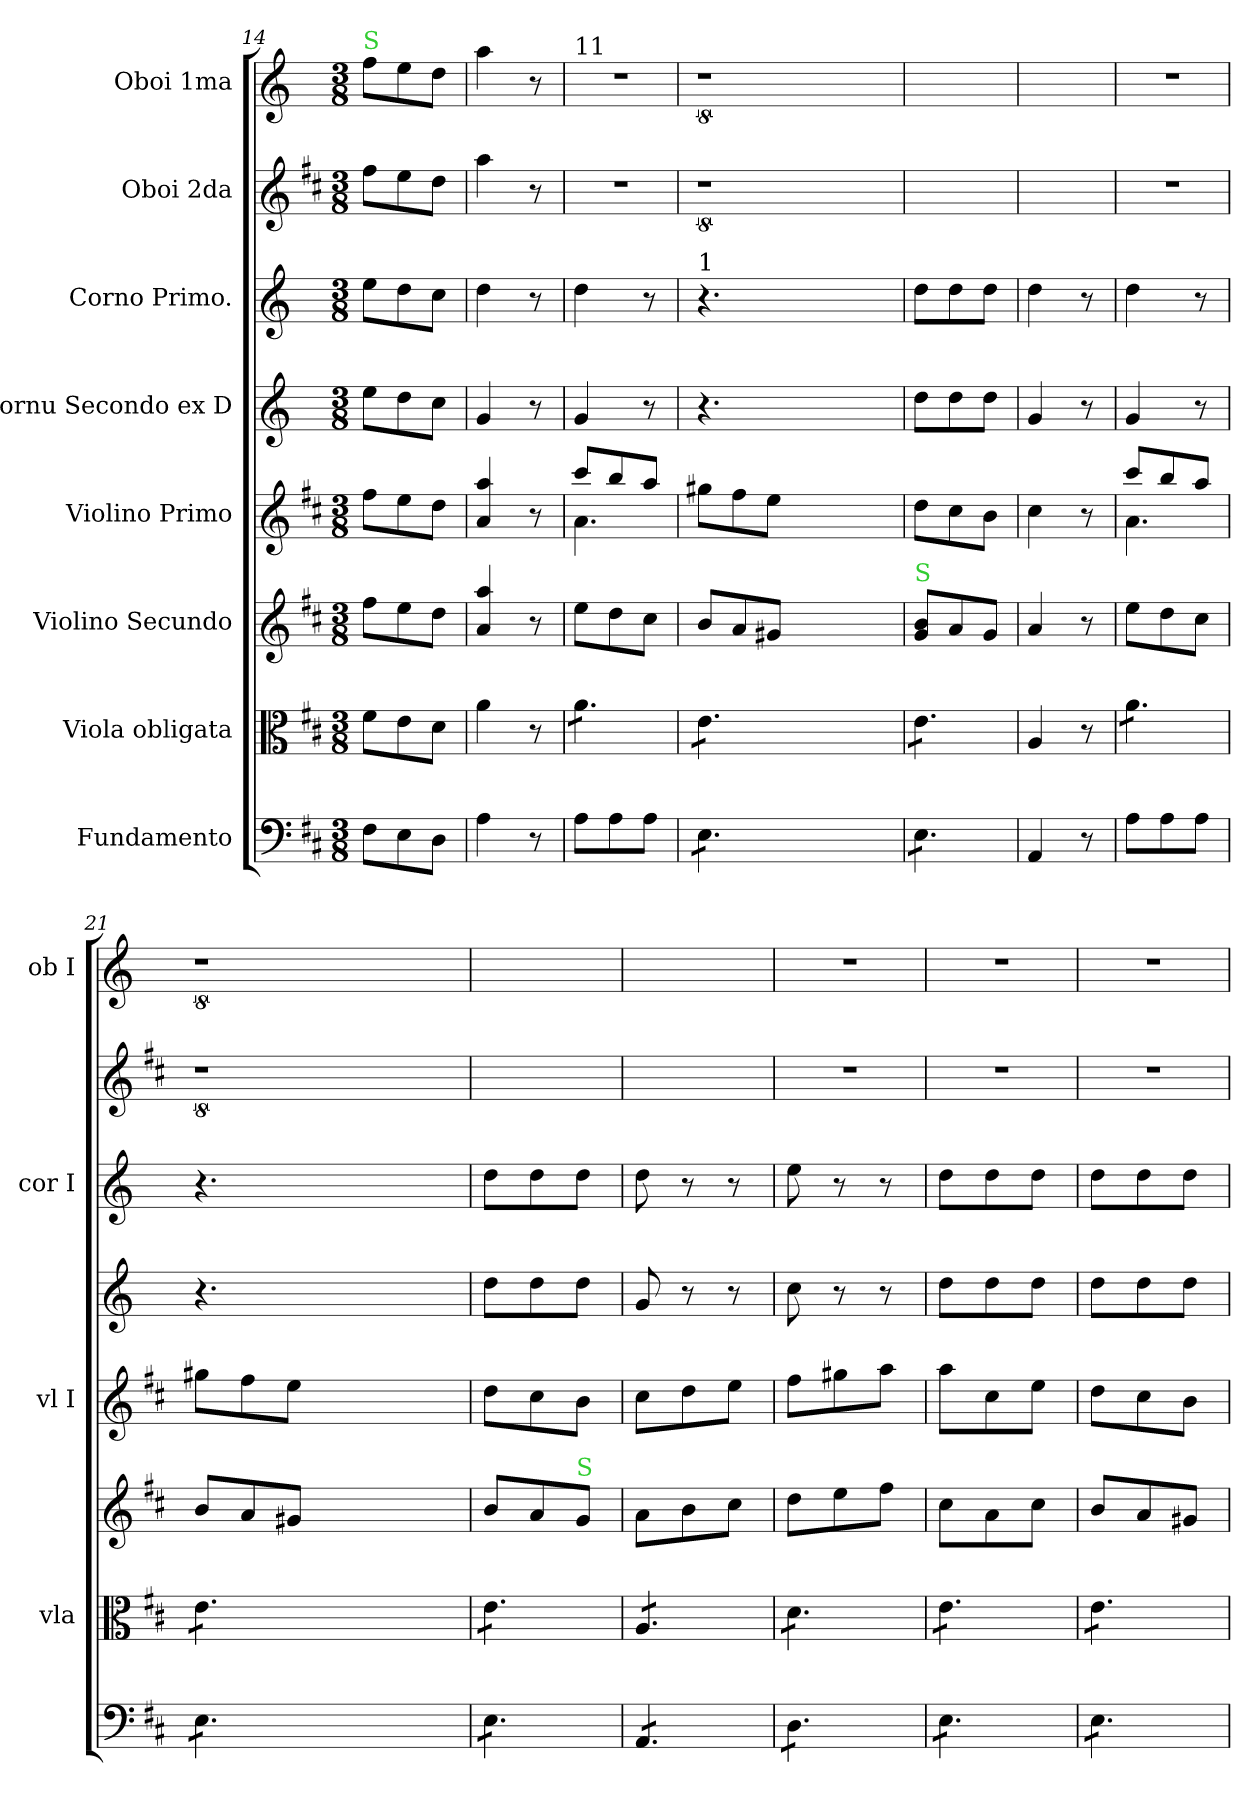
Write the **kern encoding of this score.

**kern	**kern	**kern	**kern	**kern	**kern	**kern	**kern
*part8	*part7	*part6	*part5	*part4	*part3	*part2	*part1
*staff8	*staff7	*staff6	*staff5	*staff4	*staff3	*staff2	*staff1
*I"Fundamento	*I"Viola obligata	*I"Violino Secundo	*I"Violino Primo	*I"Cornu Secondo ex D	*I"Corno Primo.	*I"Oboi 2da	*I"Oboi 1ma
*	*I'vla	*	*I'vl I	*	*I'cor I	*	*I'ob I
*clefF4	*clefC3	*clefG2	*clefG2	*clefG2	*clefG2	*clefG2	*clefG2
*	*	*	*	*ITrd6c10	*ITrd6c10	*	*
*k[f#c#]	*k[f#c#]	*k[f#c#]	*k[f#c#]	*k[f#c#]	*k[f#c#]	*k[f#c#]	*k[]
*M3/8	*M3/8	*M3/8	*M3/8	*M3/8	*M3/8	*M3/8	*M3/8
=14	=14	=14	=14	=14	=14	=14	=14
!	!	!	!	!	!	!	!LO:TX:a:color=limegreen:t=S
8F#\L	8f#\L	8ff#\L	8ff#\L	8f#\L	8f#\L	8ff#\L	8ff\L
8E\	8e\	8ee\	8ee\	8e\	8e\	8ee\	8ee\
8D\J	8d\J	8dd\J	8dd\J	8d\J	8d\J	8dd\J	8dd\J
=15	=15	=15	=15	=15	=15	=15	=15
4A\	4a\	4a/ 4aa/	4a/ 4aa/	4A/	4e\	4aa\	4aa\
8r	8r	8r	8r	8r	8r	8r	8r
=16	=16	=16	=16	=16	=16	=16	=16
*	*	*	*^	*	*	*	*
!	!	!	!	!	!	!	!	!LO:TX:a:t=11
*	*tremolo	*	*	*	*	*	*	*
8A\L	8a\L	8ee\L	4.a\	8ccc#/L	4A/	4e\	4.r	4.r
8A\	8a\	8dd\	.	8bb/	.	.	.	.
8A\J	8a\J	8cc#\J	.	8aa/J	8r	8r	.	.
=17	=17	=17	=17	=17	=17	=17	=17	=17
!	!	!	!	!	!	!LO:TX:a:t=1	!	!
*	*	*	*v	*v	*	*	*	*
*tremolo	*	*	*	*	*	*	*
8E\L	8e\L	8b/L	8gg#X\L	4.r	4.r	8%9r	8%9r
8E\	8e\	8a/	8ff#\	.	.	.	.
8E\J	8e\J	8g#X/J	8ee\J	.	.	.	.
2.ryy	2.ryy	2.ryy	2.ryy	2.ryy	2.ryy	.	.
=18	=18	=18	=18	=18	=18	=18	=18
!	!	!LO:TX:a:color=limegreen:t=S	!	!	!	!	!
8E\L	8e\L	8g/ 8b/L	8dd\L	8e\L	8e\L	4.ryy	4.ryy
8E\	8e\	8a/	8cc#\	8e\	8e\	.	.
8E\J	8e\J	8g/J	8b\J	8e\J	8e\J	.	.
*	*Xtremolo	*	*	*	*	*	*
*Xtremolo	*	*	*	*	*	*	*
=19	=19	=19	=19	=19	=19	=19	=19
4AA/	4A/	4a/	4cc#\	4A/	4e\	4.ryy	4.ryy
8r	8r	8r	8r	8r	8r	.	.
=20	=20	=20	=20	=20	=20	=20	=20
*	*	*	*^	*	*	*	*
*	*tremolo	*	*	*	*	*	*	*
8A\L	8a\L	8ee\L	4.a\	8ccc#/L	4A/	4e\	4.r	4.r
8A\	8a\	8dd\	.	8bb/	.	.	.	.
8A\J	8a\J	8cc#\J	.	8aa/J	8r	8r	.	.
*	*	*	*v	*v	*	*	*	*
=21	=21	=21	=21	=21	=21	=21	=21
*tremolo	*	*	*	*	*	*	*
8E\L	8e\L	8b/L	8gg#X\L	4.r	4.r	8%9r	8%9r
8E\	8e\	8a/	8ff#\	.	.	.	.
8E\J	8e\J	8g#X/J	8ee\J	.	.	.	.
2.ryy	2.ryy	2.ryy	2.ryy	2.ryy	2.ryy	.	.
=22	=22	=22	=22	=22	=22	=22	=22
8E\L	8e\L	8b/L	8dd\L	8e\L	8e\L	4.ryy	4.ryy
8E\	8e\	8a/	8cc#\	8e\	8e\	.	.
!	!	!LO:TX:a:color=limegreen:t=S	!	!	!	!	!
8E\J	8e\J	8g/J	8b\J	8e\J	8e\J	.	.
=23	=23	=23	=23	=23	=23	=23	=23
8AA/L	8A/L	8a\L	8cc#\L	8A/	8e\	4.ryy	4.ryy
8AA/	8A/	8b\	8dd\	8r	8r	.	.
8AA/J	8A/J	8cc#\J	8ee\J	8r	8r	.	.
=24	=24	=24	=24	=24	=24	=24	=24
8D\L	8d\L	8dd\L	8ff#\L	8d\	8f#\	4.r	4.r
8D\	8d\	8ee\	8gg#X\	8r	8r	.	.
8D\J	8d\J	8ff#\J	8aa\J	8r	8r	.	.
=25	=25	=25	=25	=25	=25	=25	=25
8E\L	8e\L	8cc#\L	8aa\L	8e\L	8e\L	4.r	4.r
8E\	8e\	8a\	8cc#\	8e\	8e\	.	.
8E\J	8e\J	8cc#\J	8ee\J	8e\J	8e\J	.	.
=26	=26	=26	=26	=26	=26	=26	=26
8E\L	8e\L	8b/L	8dd\L	8e\L	8e\L	4.r	4.r
8E\	8e\	8a/	8cc#\	8e\	8e\	.	.
8E\J	8e\J	8g#X/J	8b\J	8e\J	8e\J	.	.
*	*Xtremolo	*	*	*	*	*	*
*Xtremolo	*	*	*	*	*	*	*
=	=	=	=	=	=	=	=
*-	*-	*-	*-	*-	*-	*-	*-
